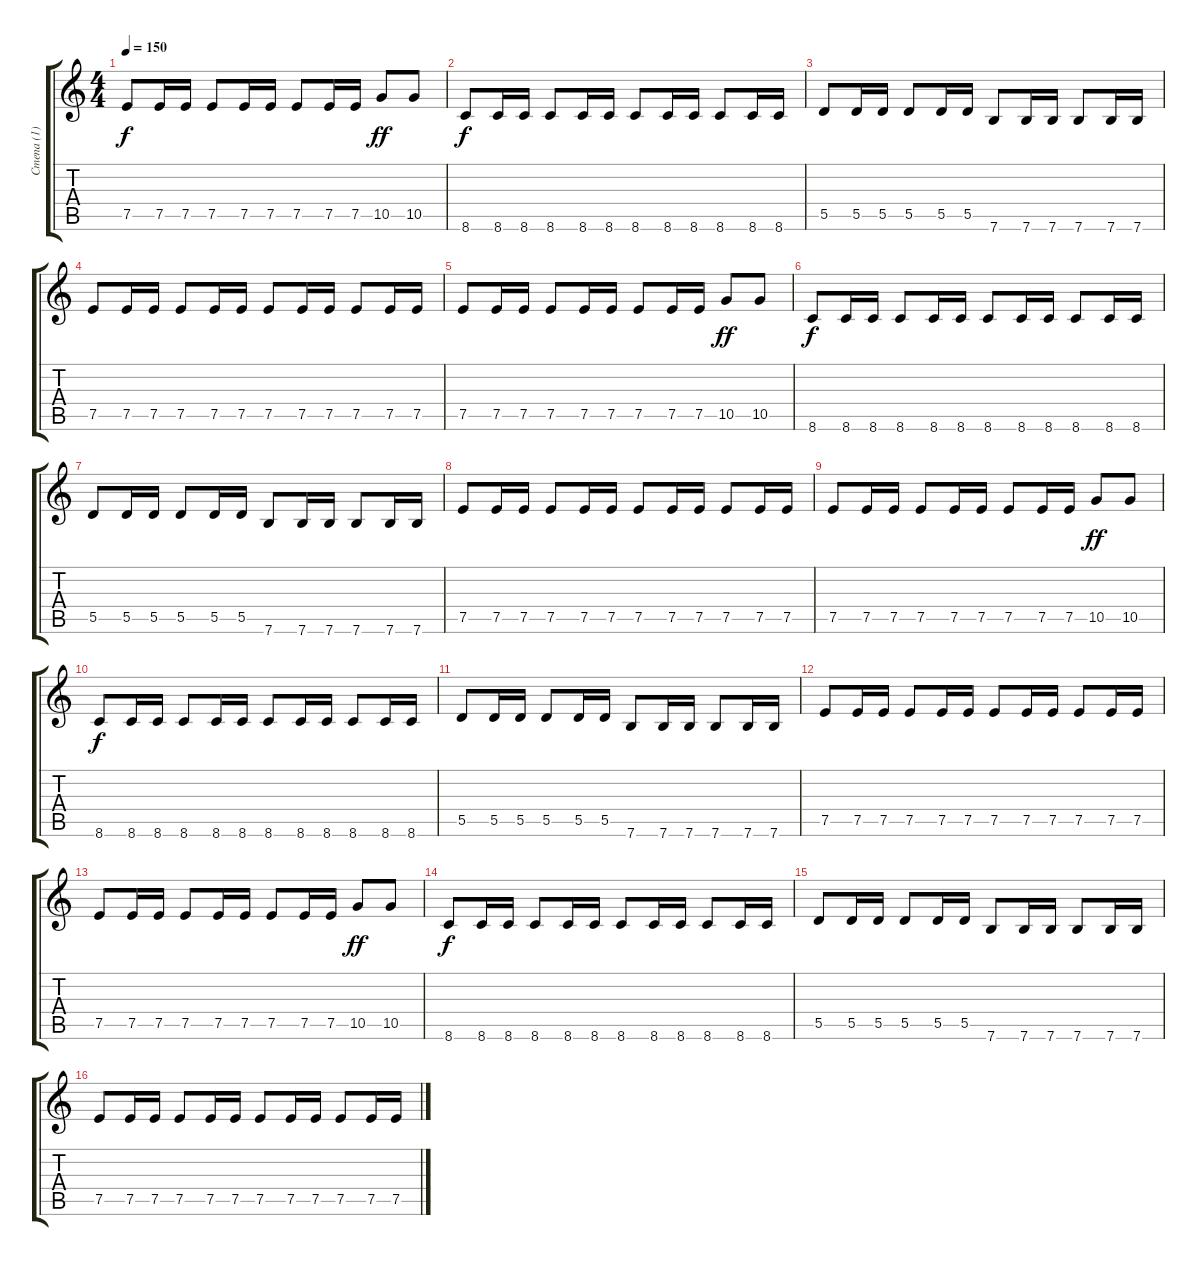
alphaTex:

\track ("Степа (1) - бас" "Степа (1) ") {instrument electricbassfinger}
\staff {score tabs}
\tuning (E4 B3 G3 D3 A2 E2) {hide}
\ts (4 4)
\tempo 150
\clef g2
\ks c
7.5.8{dy f} 7.5.16 7.5.16 7.5.8 7.5.16 7.5.16 7.5.8 7.5.16 7.5.16 10.5.8{dy ff} 10.5.8 |
8.6.8{dy f} 8.6.16 8.6.16 8.6.8 8.6.16 8.6.16 8.6.8 8.6.16 8.6.16 8.6.8 8.6.16 8.6.16 |
5.5.8 5.5.16 5.5.16 5.5.8 5.5.16 5.5.16 7.6.8 7.6.16 7.6.16 7.6.8 7.6.16 7.6.16 |
7.5.8 7.5.16 7.5.16 7.5.8 7.5.16 7.5.16 7.5.8 7.5.16 7.5.16 7.5.8 7.5.16 7.5.16 |
7.5.8 7.5.16 7.5.16 7.5.8 7.5.16 7.5.16 7.5.8 7.5.16 7.5.16 10.5.8{dy ff} 10.5.8 |
8.6.8{dy f} 8.6.16 8.6.16 8.6.8 8.6.16 8.6.16 8.6.8 8.6.16 8.6.16 8.6.8 8.6.16 8.6.16 |
5.5.8 5.5.16 5.5.16 5.5.8 5.5.16 5.5.16 7.6.8 7.6.16 7.6.16 7.6.8 7.6.16 7.6.16 |
7.5.8 7.5.16 7.5.16 7.5.8 7.5.16 7.5.16 7.5.8 7.5.16 7.5.16 7.5.8 7.5.16 7.5.16 |
7.5.8 7.5.16 7.5.16 7.5.8 7.5.16 7.5.16 7.5.8 7.5.16 7.5.16 10.5.8{dy ff} 10.5.8 |
8.6.8{dy f} 8.6.16 8.6.16 8.6.8 8.6.16 8.6.16 8.6.8 8.6.16 8.6.16 8.6.8 8.6.16 8.6.16 |
5.5.8 5.5.16 5.5.16 5.5.8 5.5.16 5.5.16 7.6.8 7.6.16 7.6.16 7.6.8 7.6.16 7.6.16 |
7.5.8 7.5.16 7.5.16 7.5.8 7.5.16 7.5.16 7.5.8 7.5.16 7.5.16 7.5.8 7.5.16 7.5.16 |
7.5.8 7.5.16 7.5.16 7.5.8 7.5.16 7.5.16 7.5.8 7.5.16 7.5.16 10.5.8{dy ff} 10.5.8 |
8.6.8{dy f} 8.6.16 8.6.16 8.6.8 8.6.16 8.6.16 8.6.8 8.6.16 8.6.16 8.6.8 8.6.16 8.6.16 |
5.5.8 5.5.16 5.5.16 5.5.8 5.5.16 5.5.16 7.6.8 7.6.16 7.6.16 7.6.8 7.6.16 7.6.16 |
7.5.8 7.5.16 7.5.16 7.5.8 7.5.16 7.5.16 7.5.8 7.5.16 7.5.16 7.5.8 7.5.16 7.5.16
